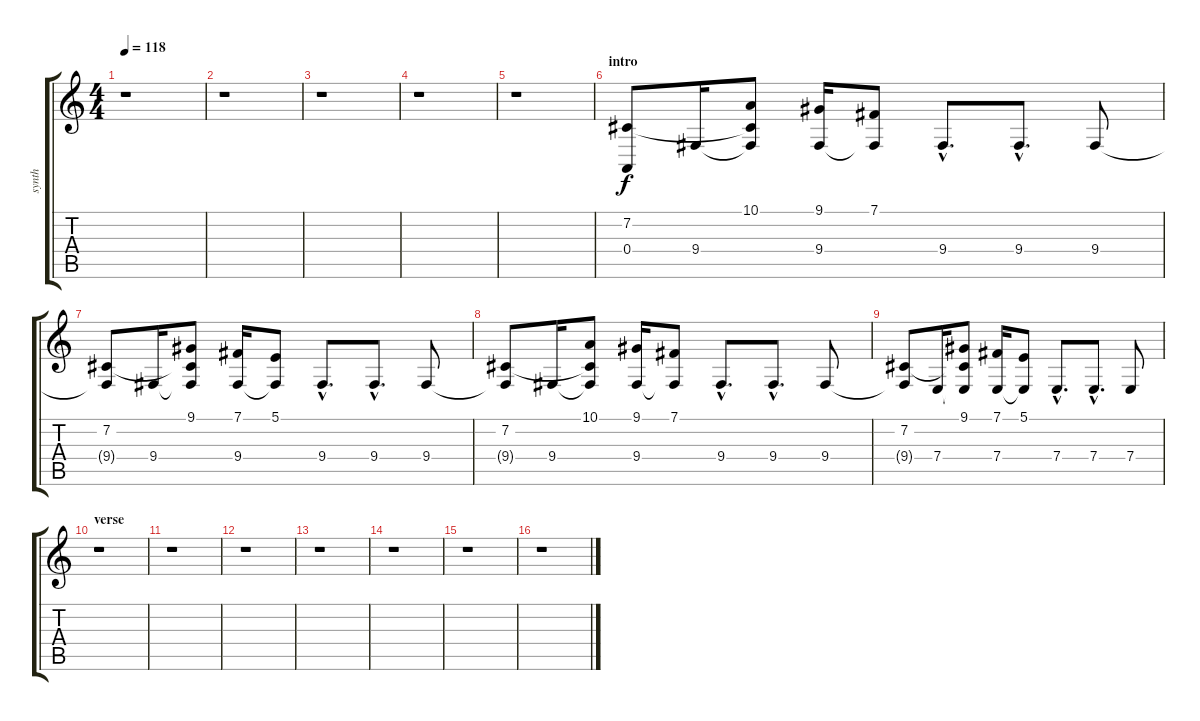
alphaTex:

\track ("synth" "synth") {instrument vibraphone}
\staff {score tabs}
\tuning (B3 Gb3 D3 A2 E2 B1) {hide}
\ts (4 4)
\tempo 118
\clef g2
\ks c
r.1{dy f} |
r.1 |
r.1 |
r.1 |
r.1 |
\section ("" "intro")
(7.2 0.4).8 9.4.16 (10.1 7.2{t} 9.4{t}).8 (9.1 9.4).16 (7.1 9.4{t}).8 9.4{hac}.8{d} 9.4{hac}.8{d} 9.4.8 |
(7.2 9.4{t}).8 9.4.16 (9.1 7.2{t} 9.4{t}).8 (7.1 9.4).16 (5.1 9.4{t}).8 9.4{hac}.8{d} 9.4{hac}.8{d} 9.4.8 |
(7.2 9.4{t}).8 9.4.16 (10.1 7.2{t} 9.4{t}).8 (9.1 9.4).16 (7.1 9.4{t}).8 9.4{hac}.8{d} 9.4{hac}.8{d} 9.4.8 |
(7.2 9.4{t}).8 7.4.16 (9.1 7.2{t} 7.4{t}).8 (7.1 7.4).16 (5.1 7.4{t}).8 7.4{hac}.8{d} 7.4{hac}.8{d} 7.4.8 |
\section ("" "verse")
r.1 |
r.1 |
r.1 |
r.1 |
r.1 |
r.1 |
r.1
